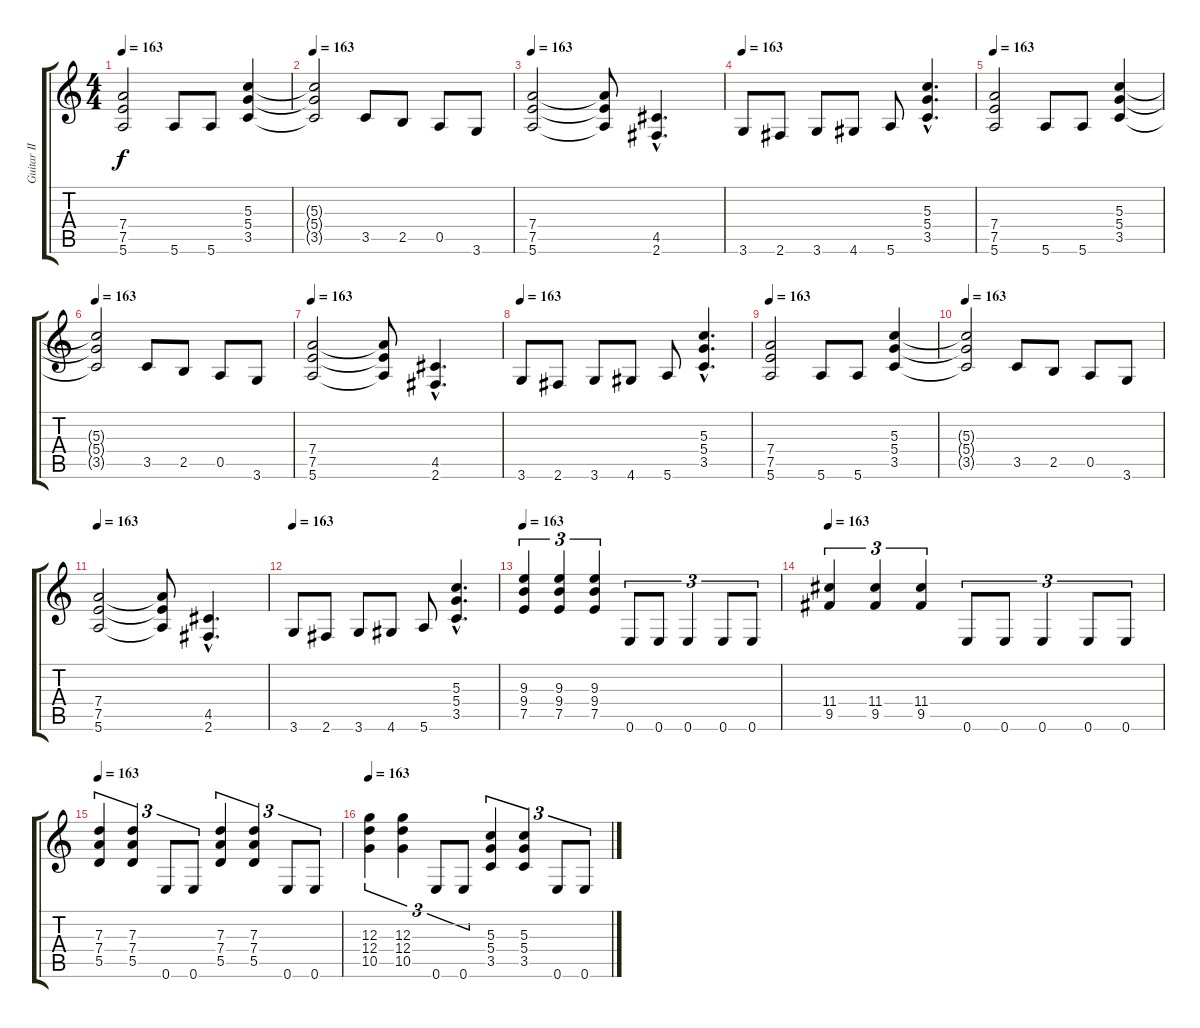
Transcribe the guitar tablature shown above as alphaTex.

\track ("Guitar II" "Guitar II") {instrument distortionguitar}
\staff {score tabs}
\tuning (E4 B3 G3 D3 A2 E2) {hide}
\ts (4 4)
\tempo 163
\clef g2
\ks c
(7.4 7.5 5.6).2{dy f} 5.6.8 5.6.8 (5.3 5.4 3.5).4 |
\tempo 163
(5.3{t} 5.4{t} 3.5{t}).2 3.5.8 2.5.8 0.5.8 3.6.8 |
\tempo 163
(7.4 7.5 5.6).2 (7.4{t} 7.5{t} 5.6{t}).8 (4.5{hac} 2.6{hac}).4{d} |
\tempo 163
3.6.8 2.6.8 3.6.8 4.6.8 5.6.8 (5.3{hac} 5.4{hac} 3.5{hac}).4{d} |
\tempo 163
(7.4 7.5 5.6).2 5.6.8 5.6.8 (5.3 5.4 3.5).4 |
\tempo 163
(5.3{t} 5.4{t} 3.5{t}).2 3.5.8 2.5.8 0.5.8 3.6.8 |
\tempo 163
(7.4 7.5 5.6).2 (7.4{t} 7.5{t} 5.6{t}).8 (4.5{hac} 2.6{hac}).4{d} |
\tempo 163
3.6.8 2.6.8 3.6.8 4.6.8 5.6.8 (5.3{hac} 5.4{hac} 3.5{hac}).4{d} |
\tempo 163
(7.4 7.5 5.6).2 5.6.8 5.6.8 (5.3 5.4 3.5).4 |
\tempo 163
(5.3{t} 5.4{t} 3.5{t}).2 3.5.8 2.5.8 0.5.8 3.6.8 |
\tempo 163
(7.4 7.5 5.6).2 (7.4{t} 7.5{t} 5.6{t}).8 (4.5{hac} 2.6{hac}).4{d} |
\tempo 163
3.6.8 2.6.8 3.6.8 4.6.8 5.6.8 (5.3{hac} 5.4{hac} 3.5{hac}).4{d} |
\tempo 163
(9.3 9.4 7.5).4{tu (3 2)} (9.3 9.4 7.5).4{tu (3 2)} (9.3 9.4 7.5).4{tu (3 2)} 0.6.8{tu (3 2)} 0.6.8{tu (3 2)} 0.6.4{tu (3 2)} 0.6.8{tu (3 2)} 0.6.8{tu (3 2)} |
\tempo 163
(11.4 9.5).4{tu (3 2)} (11.4 9.5).4{tu (3 2)} (11.4 9.5).4{tu (3 2)} 0.6.8{tu (3 2)} 0.6.8{tu (3 2)} 0.6.4{tu (3 2)} 0.6.8{tu (3 2)} 0.6.8{tu (3 2)} |
\tempo 163
(7.3 7.4 5.5).4{tu (3 2)} (7.3 7.4 5.5).4{tu (3 2)} 0.6.8{tu (3 2)} 0.6.8{tu (3 2)} (7.3 7.4 5.5).4{tu (3 2)} (7.3 7.4 5.5).4{tu (3 2)} 0.6.8{tu (3 2)} 0.6.8{tu (3 2)} |
\tempo 163
(12.3 12.4 10.5).4{tu (3 2)} (12.3 12.4 10.5).4{tu (3 2)} 0.6.8{tu (3 2)} 0.6.8{tu (3 2)} (5.3 5.4 3.5).4{tu (3 2)} (5.3 5.4 3.5).4{tu (3 2)} 0.6.8{tu (3 2)} 0.6.8{tu (3 2)}
